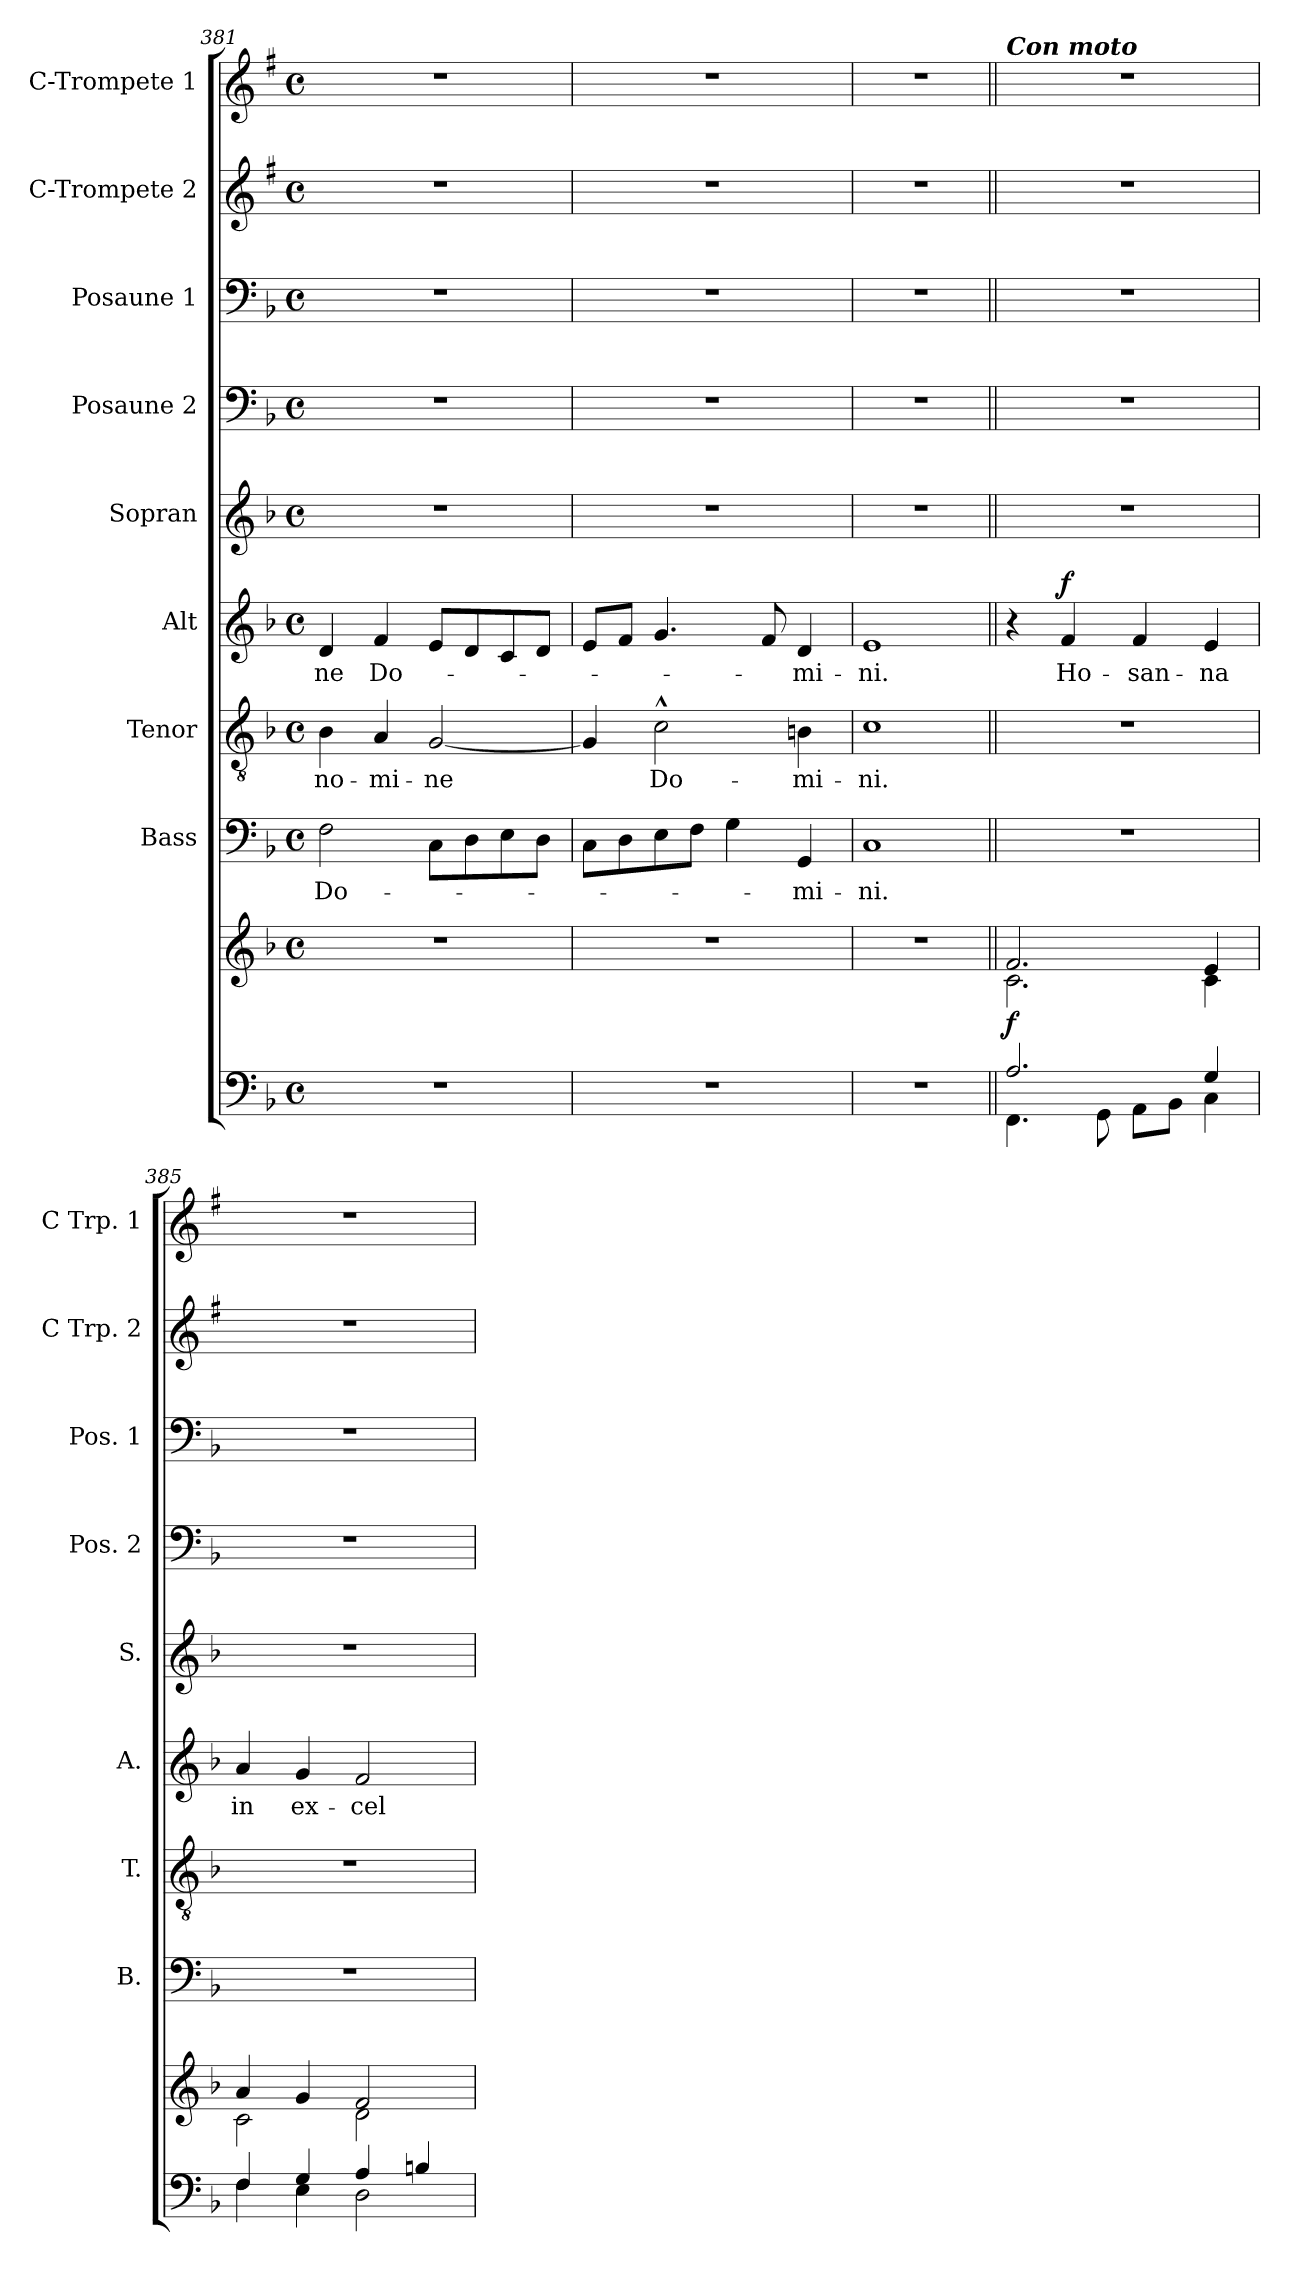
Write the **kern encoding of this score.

**kern	**kern	**dynam	**kern	**text	**kern	**text	**kern	**text	**dynam	**kern	**kern	**kern	**kern	**kern
*part9	*part9	*part9	*part8	*part8	*part7	*part7	*part6	*part6	*part6	*part5	*part4	*part3	*part2	*part1
*staff10	*staff9	*staff9/10	*staff8	*staff8	*staff7	*staff7	*staff6	*staff6	*staff6	*staff5	*staff4	*staff3	*staff2	*staff1
*	*	*	*I"Bass	*	*I"Tenor	*	*I"Alt	*	*	*I"Sopran	*I"Posaune 2	*I"Posaune 1	*I"C-Trompete 2	*I"C-Trompete 1
*	*	*	*I'B.	*	*I'T.	*	*I'A.	*	*	*I'S.	*I'Pos. 2	*I'Pos. 1	*I'C Trp. 2	*I'C Trp. 1
*clefF4	*clefG2	*	*clefF4	*	*clefGv2	*	*clefG2	*	*	*clefG2	*clefF4	*clefF4	*clefG2	*clefG2
*	*	*	*	*	*	*	*	*	*	*	*	*	*ITrd1c2	*ITrd1c2
*k[b-]	*k[b-]	*	*k[b-]	*	*k[b-]	*	*k[b-]	*	*	*k[b-]	*k[b-]	*k[b-]	*k[b-]	*k[b-]
*F:	*F:	*	*F:	*	*F:	*	*F:	*	*	*F:	*F:	*F:	*F:	*F:
*M4/4	*M4/4	*	*M4/4	*	*M4/4	*	*M4/4	*	*	*M4/4	*M4/4	*M4/4	*M4/4	*M4/4
*met(c)	*met(c)	*	*met(c)	*	*met(c)	*	*met(c)	*	*	*met(c)	*met(c)	*met(c)	*met(c)	*met(c)
=381	=381	=381	=381	=381	=381	=381	=381	=381	=381	=381	=381	=381	=381	=381
!	!	!	!	!LO:LY:b	!	!LO:LY:b	!	!LO:LY:b	!	!	!	!	!	!
1r	1r	.	2F\	Do-	4B-\	no-	4d/	-ne	.	1r	1r	1r	1r	1r
!	!	!	!	!	!	!LO:LY:b	!	!LO:LY:b	!	!	!	!	!	!
.	.	.	.	.	4A/	-mi-	4f/	Do-	.	.	.	.	.	.
!	!	!	!	!	!	!LO:LY:b	!	!	!	!	!	!	!	!
.	.	.	8C\L	.	[2G/	-ne	8e/L	.	.	.	.	.	.	.
.	.	.	8D\	.	.	.	8d/	.	.	.	.	.	.	.
.	.	.	8E\	.	.	.	8c/	.	.	.	.	.	.	.
.	.	.	8D\J	.	.	.	8d/J	.	.	.	.	.	.	.
=382	=382	=382	=382	=382	=382	=382	=382	=382	=382	=382	=382	=382	=382	=382
1r	1r	.	8C\L	.	4G/]	.	8e/L	.	.	1r	1r	1r	1r	1r
.	.	.	8D\	.	.	.	8f/J	.	.	.	.	.	.	.
!	!	!	!	!	!	!LO:LY:b	!	!	!	!	!	!	!	!
.	.	.	8E\	.	2c^^>\	Do-	4.g/	.	.	.	.	.	.	.
.	.	.	8F\J	.	.	.	.	.	.	.	.	.	.	.
.	.	.	4G\	.	.	.	.	.	.	.	.	.	.	.
.	.	.	.	.	.	.	8f/	.	.	.	.	.	.	.
!	!	!	!	!LO:LY:b	!	!LO:LY:b	!	!LO:LY:b	!	!	!	!	!	!
.	.	.	4GG/	-mi-	4Bn\	-mi-	4d/	-mi-	.	.	.	.	.	.
=383	=383	=383	=383	=383	=383	=383	=383	=383	=383	=383	=383	=383	=383	=383
!	!	!	!	!LO:LY:b	!	!LO:LY:b	!	!LO:LY:b	!	!	!	!	!	!
1r	1r	.	1C	-ni.	1c	-ni.	1e	-ni.	.	1r	1r	1r	1r	1r
!!LO:PB:g=z
=384||	=384||	=384||	=384||	=384||	=384||	=384||	=384||	=384||	=384||	=384||	=384||	=384||	=384||	=384||
*^	*^	*	*	*	*	*	*	*	*	*	*	*	*	*
!	!	!	!	!	!	!	!	!	!	!	!	!	!	!	!	!LO:TX:a:Bi:t=Con moto
!	!	!	!	!LO:DY:b	!	!	!	!	!	!	!	!	!	!	!	!
2.A/	4.FF\	2.f/	2.c\	f	1r	.	1r	.	4r	.	.	1r	1r	1r	1r	1r
!	!	!	!	!	!	!	!	!	!	!LO:LY:b	!LO:DY:a	!	!	!	!	!
.	.	.	.	.	.	.	.	.	4f/	Ho-	f	.	.	.	.	.
.	8GG\	.	.	.	.	.	.	.	.	.	.	.	.	.	.	.
!	!	!	!	!	!	!	!	!	!	!LO:LY:b	!	!	!	!	!	!
.	8AA\L	.	.	.	.	.	.	.	4f/	-san-	.	.	.	.	.	.
.	8BB-\J	.	.	.	.	.	.	.	.	.	.	.	.	.	.	.
!	!	!	!	!	!	!	!	!	!	!LO:LY:b	!	!	!	!	!	!
4G/	4C\	4e/	4c\	.	.	.	.	.	4e/	-na	.	.	.	.	.	.
=385	=385	=385	=385	=385	=385	=385	=385	=385	=385	=385	=385	=385	=385	=385	=385	=385
!	!	!	!	!	!	!	!	!	!	!LO:LY:b	!	!	!	!	!	!
4F/	4F\	4a/	2c\	.	1r	.	1r	.	4a/	in	.	1r	1r	1r	1r	1r
!	!	!	!	!	!	!	!	!	!	!LO:LY:b	!	!	!	!	!	!
4G/	4E\	4g/	.	.	.	.	.	.	4g/	ex-	.	.	.	.	.	.
!	!	!	!	!	!	!	!	!	!	!LO:LY:b	!	!	!	!	!	!
4A/	2D\	2f/	2d\	.	.	.	.	.	2f/	-cel-	.	.	.	.	.	.
4Bn/	.	.	.	.	.	.	.	.	.	.	.	.	.	.	.	.
*v	*v	*	*	*	*	*	*	*	*	*	*	*	*	*	*	*
*	*v	*v	*	*	*	*	*	*	*	*	*	*	*	*	*
=	=	=	=	=	=	=	=	=	=	=	=	=	=	=
*-	*-	*-	*-	*-	*-	*-	*-	*-	*-	*-	*-	*-	*-	*-
